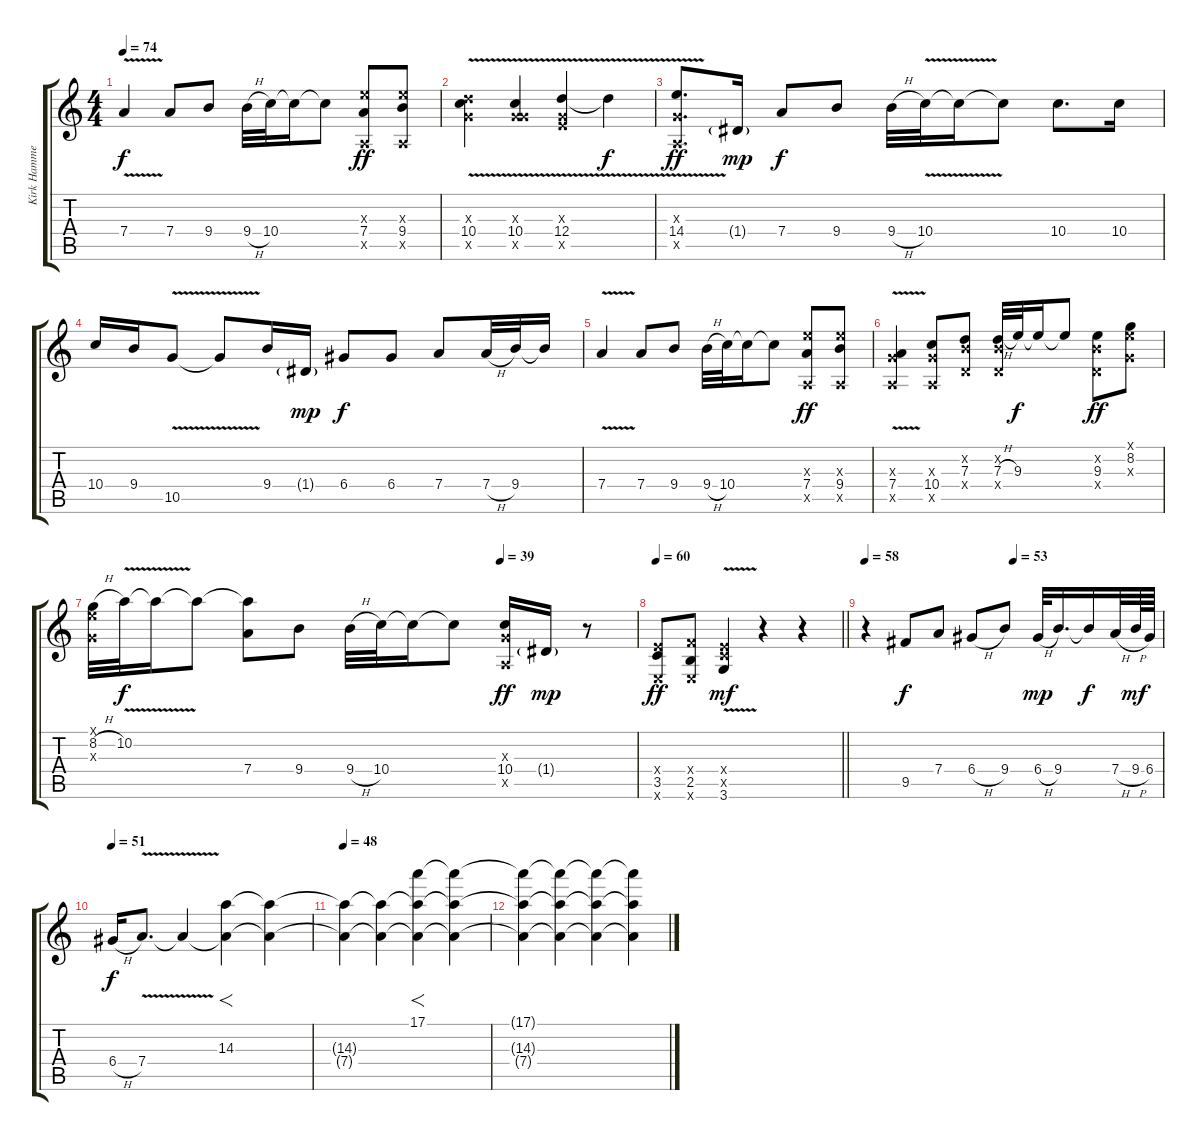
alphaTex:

\track ("Kirk Hammett" "Kirk Hamme") {instrument electricguitarclean}
\staff {score tabs}
\tuning (E4 B3 G3 D3 A2 E2) {hide}
\ts (4 4)
\tempo 74
\clef g2
\ks c
7.4{v}.4{dy f} 7.4.8 9.4.8 9.4{h}.32 10.4.32 10.4{t}.16 10.4{t}.8 (9.3{x} 7.4 0.5{x}).8{dy ff instrument distortionguitar} (9.3{x} 9.4 0.5{x}).8 |
(7.3{v x} 10.4{v} 10.5{v x}).4 (0.3{v x} 10.4{v} 10.5{v x}).4 (0.3{v x} 12.4{v} 7.5{v x}).4 12.4{t}.4{dy f} |
(0.3{v x} 14.4{v} 0.5{v x}).8{d dy ff} 1.4{g}.16{dy mp} 7.4.8{dy f instrument electricguitarclean} 9.4.8 9.4{h}.32 10.4{v}.32 10.4{t}.16 10.4{t}.8 10.4.8{d} 10.4.16 |
10.4.16 9.4.16 10.5{v}.8 10.5{t}.8 9.4.16 1.4{g}.16{dy mp} 6.4.8{dy f} 6.4.8 7.4.8 7.4{h}.32 9.4.32 9.4{t}.16 |
7.4{v}.4 7.4.8 9.4.8 9.4{h}.32 10.4.32 10.4{t}.16 10.4{t}.8 (9.3{x} 7.4 0.5{x}).8{dy ff instrument distortionguitar} (9.3{x} 9.4 0.5{x}).8 |
(0.3{v x} 7.4{v} 0.5{v x}).4 (0.3{x} 10.4 0.5{x}).8 (0.2{x} 7.3 0.4{x}).8 (0.2{x} 7.3{h} 0.4{x}).32 9.3.32{dy f} 9.3{t}.16 9.3{t}.8 (0.2{x} 9.3 0.4{x}).8{dy ff} (0.1{x} 8.2 0.3{x}).8 |
\tempo (39 0.75)
(0.1{x} 8.2{h} 0.3{x}).32 10.2{v}.32{dy f} 10.2{t}.16 10.2{t}.8 (10.2{t} 7.4).8{instrument electricguitarclean} 9.4.8 9.4{h}.32 10.4.32 10.4{t}.16 10.4{t}.8 (0.3{x} 10.4 0.5{x}).16{dy ff instrument distortionguitar} 1.4{g}.16{dy mp} r.8 |
\tempo 60
\barLineRight lightlight
(2.4{x} 3.5 0.6{x}).8{dy ff} (3.4{x} 2.5 0.6{x}).8 (2.4{v x} 3.5{v x} 3.6{v}).4{dy mf} r.4 r.4 |
\section ("" "")
\tempo 58
\tempo (53 0.5)
r.4 9.5.8{dy f instrument distortionguitar} 7.4.8 6.4{h}.8 9.4.8 6.4{h}.32{dy mp} 9.4.16{d} 9.4{t}.16{dy f} 7.4{h}.32 9.4{h}.64{dy mf} 6.4.64 |
\tempo 51
6.4{h}.16{dy f} 7.4{v}.8{d} 7.4{t}.4 (14.3 7.4{t}).4{f} (14.3{t} 7.4{t}).4 |
\tempo 48
(14.3{t} 7.4{t}).4 (14.3{t} 7.4{t}).4 (17.1 14.3{t} 7.4{t}).4{f} (17.1{t} 14.3{t} 7.4{t}).4 |
(17.1{t} 14.3{t} 7.4{t}).4 (17.1{t} 14.3{t} 7.4{t}).4 (17.1{t} 14.3{t} 7.4{t}).4 (17.1{t} 14.3{t} 7.4{t}).4
